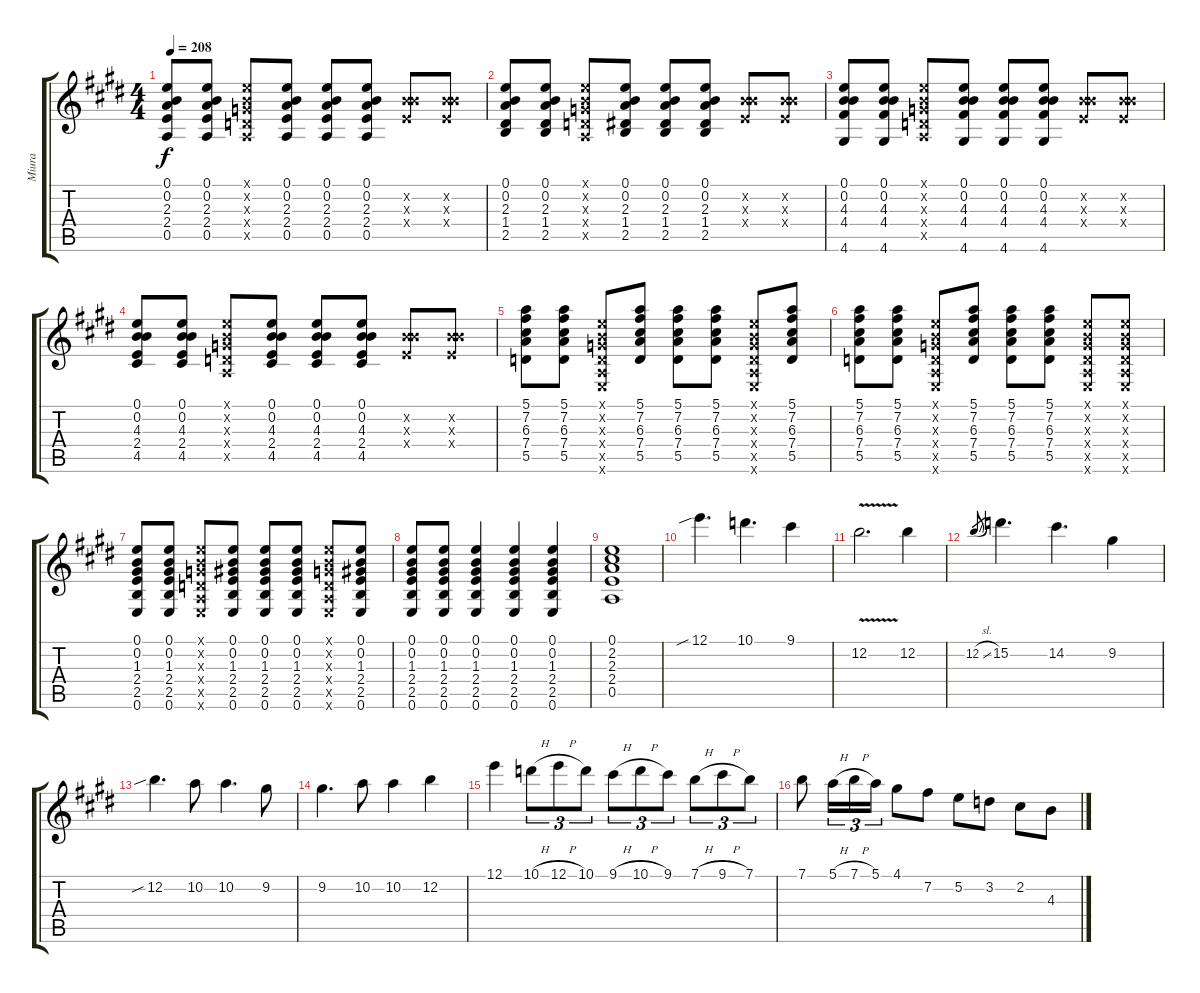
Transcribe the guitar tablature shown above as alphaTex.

\track ("Miura " "Miura ") {instrument acousticguitarsteel}
\staff {score tabs}
\tuning (E4 B3 G3 D3 A2 E2) {hide}
\ts (4 4)
\tempo 208
\clef g2
\ks e
(0.1 0.2 2.3 2.4 0.5).8{dy f} (0.1 0.2 2.3 2.4 0.5).8 (0.1{x} 0.2{x} 0.3{x} 0.4{x} 0.5{x}).8 (0.1 0.2 2.3 2.4 0.5).8 (0.1 0.2 2.3 2.4 0.5).8 (0.1 0.2 2.3 2.4 0.5).8 (0.2{x} 4.3{x} 2.4{x}).8 (0.2{x} 4.3{x} 2.4{x}).8 |
(0.1 0.2 2.3 1.4 2.5).8 (0.1 0.2 2.3 1.4 2.5).8 (0.1{x} 0.2{x} 0.3{x} 0.4{x} 0.5{x}).8 (0.1 0.2 2.3 1.4 2.5).8 (0.1 0.2 2.3 1.4 2.5).8 (0.1 0.2 2.3 1.4 2.5).8 (0.2{x} 4.3{x} 2.4{x}).8 (0.2{x} 4.3{x} 2.4{x}).8 |
(0.1 0.2 4.3 4.4 4.6).8 (0.1 0.2 4.3 4.4 4.6).8 (0.1{x} 0.2{x} 0.3{x} 0.4{x} 0.5{x}).8 (0.1 0.2 4.3 4.4 4.6).8 (0.1 0.2 4.3 4.4 4.6).8 (0.1 0.2 4.3 4.4 4.6).8 (0.2{x} 4.3{x} 2.4{x}).8 (0.2{x} 4.3{x} 2.4{x}).8 |
(0.1 0.2 4.3 2.4 4.5).8 (0.1 0.2 4.3 2.4 4.5).8 (0.1{x} 0.2{x} 0.3{x} 0.4{x} 0.5{x}).8 (0.1 0.2 4.3 2.4 4.5).8 (0.1 0.2 4.3 2.4 4.5).8 (0.1 0.2 4.3 2.4 4.5).8 (0.2{x} 4.3{x} 2.4{x}).8 (0.2{x} 4.3{x} 2.4{x}).8 |
(5.1 7.2 6.3 7.4 5.5).8 (5.1 7.2 6.3 7.4 5.5).8 (0.1{x} 0.2{x} 0.3{x} 0.4{x} 0.5{x} 0.6{x}).8 (5.1 7.2 6.3 7.4 5.5).8 (5.1 7.2 6.3 7.4 5.5).8 (5.1 7.2 6.3 7.4 5.5).8 (0.1{x} 0.2{x} 0.3{x} 0.4{x} 0.5{x} 0.6{x}).8 (5.1 7.2 6.3 7.4 5.5).8 |
(5.1 7.2 6.3 7.4 5.5).8 (5.1 7.2 6.3 7.4 5.5).8 (0.1{x} 0.2{x} 0.3{x} 0.4{x} 0.5{x} 0.6{x}).8 (5.1 7.2 6.3 7.4 5.5).8 (5.1 7.2 6.3 7.4 5.5).8 (5.1 7.2 6.3 7.4 5.5).8 (0.1{x} 0.2{x} 0.3{x} 0.4{x} 0.5{x} 0.6{x}).8 (0.1{x} 0.2{x} 0.3{x} 0.4{x} 0.5{x} 0.6{x}).8 |
(0.1 0.2 1.3 2.4 2.5 0.6).8 (0.1 0.2 1.3 2.4 2.5 0.6).8 (0.1{x} 0.2{x} 0.3{x} 0.4{x} 0.5{x} 0.6{x}).8 (0.1 0.2 1.3 2.4 2.5 0.6).8 (0.1 0.2 1.3 2.4 2.5 0.6).8 (0.1 0.2 1.3 2.4 2.5 0.6).8 (0.1{x} 0.2{x} 0.3{x} 0.4{x} 0.5{x} 0.6{x}).8 (0.1 0.2 1.3 2.4 2.5 0.6).8 |
(0.1 0.2 1.3 2.4 2.5 0.6).8 (0.1 0.2 1.3 2.4 2.5 0.6).8 (0.1 0.2 1.3 2.4 2.5 0.6).4 (0.1 0.2 1.3 2.4 2.5 0.6).4 (0.1 0.2 1.3 2.4 2.5 0.6).4 |
(0.1 2.2 2.3 2.4 0.5).1 |
12.1{sib}.4{d} 10.1.4{d} 9.1.4 |
12.2{v}.2{d} 12.2.4 |
12.2{sl}.8{gr} 15.2.4{d} 14.2.4{d} 9.2.4 |
12.2{sib}.4{d} 10.2.8 10.2.4{d} 9.2.8 |
9.2.4{d} 10.2.8 10.2.4 12.2.4 |
12.1.4 10.1{h}.8{tu (3 2)} 12.1{h}.8{tu (3 2)} 10.1.8{tu (3 2)} 9.1{h}.8{tu (3 2)} 10.1{h}.8{tu (3 2)} 9.1.8{tu (3 2)} 7.1{h}.8{tu (3 2)} 9.1{h}.8{tu (3 2)} 7.1.8{tu (3 2)} |
7.1.8 5.1{h}.16{tu (3 2)} 7.1{h}.16{tu (3 2)} 5.1.16{tu (3 2)} 4.1.8 7.2.8 5.2.8 3.2.8 2.2.8 4.3.8
